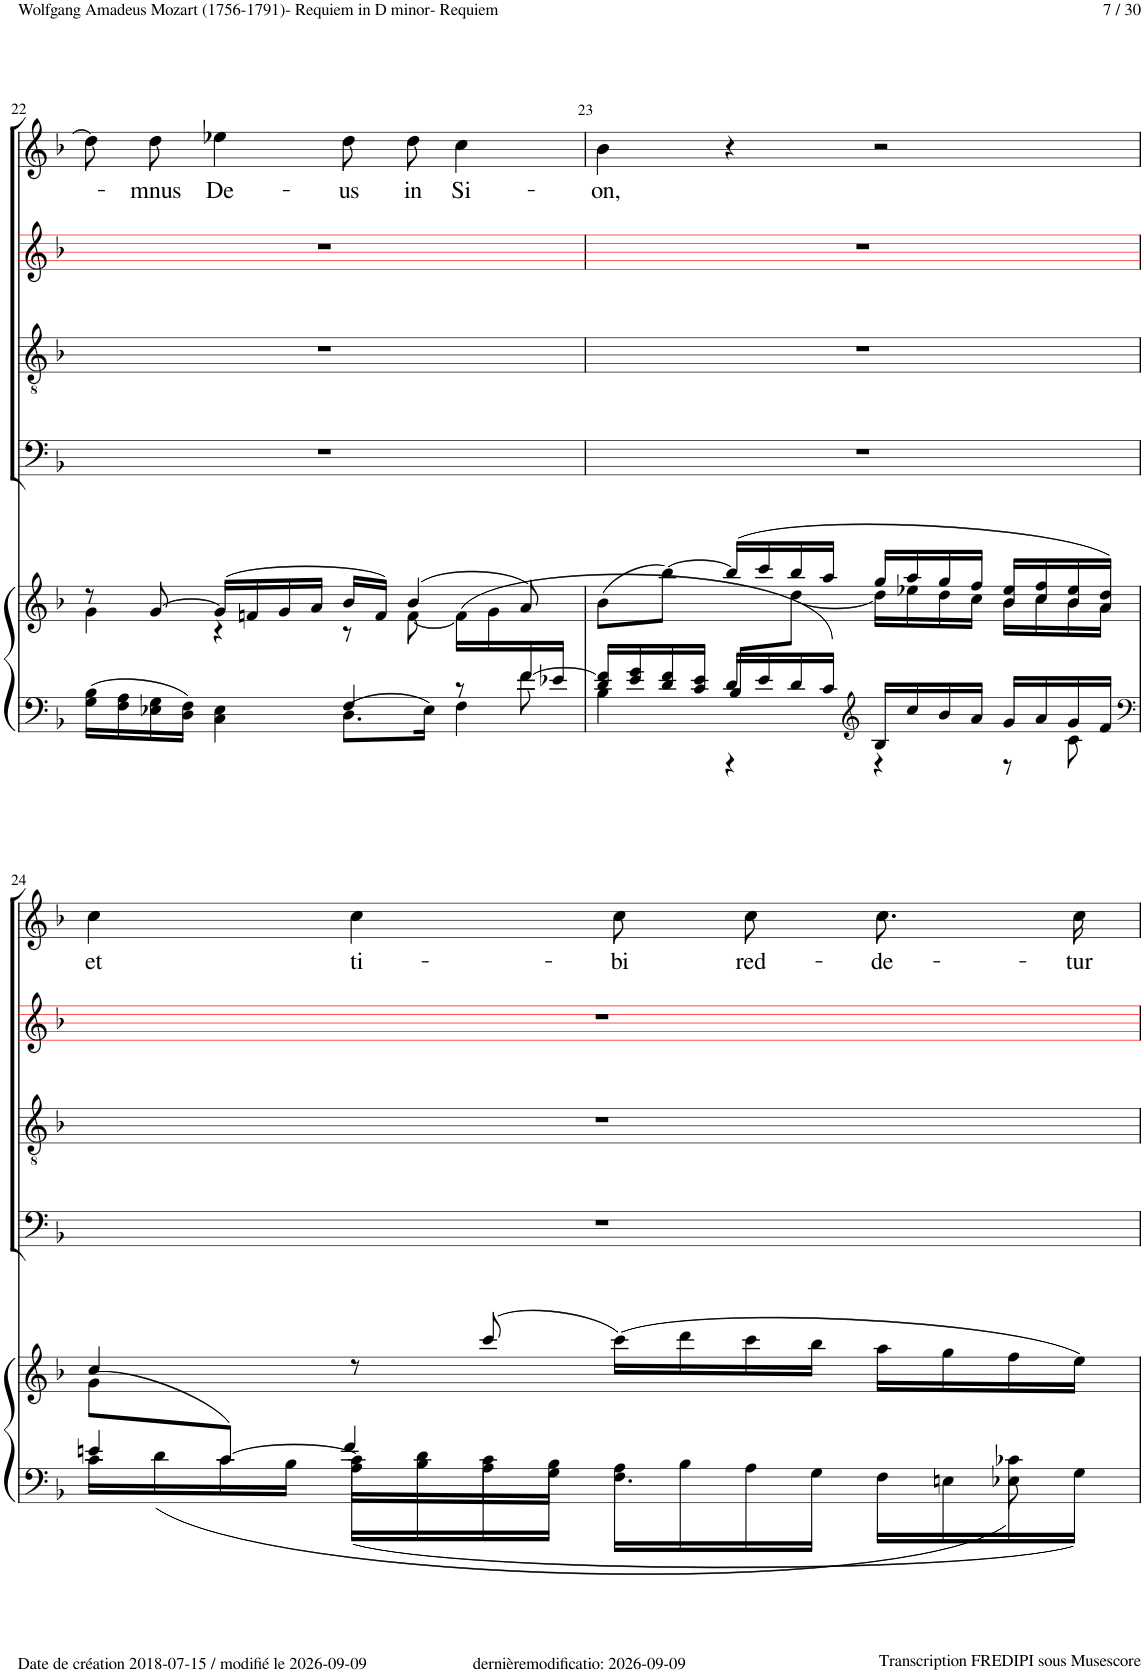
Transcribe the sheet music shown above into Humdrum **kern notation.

**kern	**kern	**kern	**kern	**kern	**kern	**text
*part5	*part5	*part4	*part3	*part2	*part1	*part1
*staff6	*staff5	*staff4	*staff3	*staff2	*staff1	*staff1
*I"Piano	*	*I"Basso Chorus	*I"Tenor Chorus	*I"Alto Chorus	*I"Soprano Chorus	*
*I'Pno	*	*I'Ch	*I'Ch	*	*I'Ch	*
!!LO:PB:g=z
*clefF4	*clefG2	*clefF4	*clefGv2	*clefG2	*clefG2	*
*	*	*	*	*ITrd1c2	*	*
*k[b-]	*k[b-]	*k[b-]	*k[b-]	*k[b-]	*k[b-]	*
*M4/4	*M4/4	*M4/4	*M4/4	*M4/4	*M4/4	*
*met(c)	*met(c)	*met(c)	*met(c)	*met(c)	*met(c)	*
=22	=22	=22	=22	=22	=22	=22
*^	*^	*	*	*	*	*
*	*^	*	*	*	*	*	*	*
2..ryy	16G\ 16B-\LL	4ryy	8r	4g\	1r	1r	1r	8dd\L	.
.	16F\ 16A\	.	.	.	.	.	.	.	.
!	!	!	!	!	!	!	!	!	!LO:LY:b
.	16E-X\ 16G\	.	[8g/	.	.	.	.	8dd\J	-mnus
.	16D\ 16F\JJ	.	.	.	.	.	.	.	.
!	!	!	!	!	!	!	!	!	!LO:LY:b
.	4C\ 4E-\	4ryy	(16g/LL]	4r	.	.	.	4ee-X\	De-
.	.	.	16fn/	.	.	.	.	.	.
.	.	.	16g/	.	.	.	.	.	.
.	.	.	16a/JJ	.	.	.	.	.	.
!	!	!	!	!	!	!	!	!	!LO:LY:b
.	8.D\L	4F/	16b-/LL	8r	.	.	.	8dd\L	-us
.	.	.	16f/JJ)	.	.	.	.	.	.
!	!	!	!	!	!	!	!	!	!LO:LY:b
.	.	.	(4b-/	[8f\	.	.	.	8dd\J	in
.	16E-\Jk	.	.	.	.	.	.	.	.
!	!	!	!	!	!	!	!	!	!LO:LY:b
.	8r	4F\	.	(16f\LL]	.	.	.	4cc\	Si-
.	.	.	.	16g\	.	.	.	.	.
[16f/	8f\	.	8a/)	8ryy	.	.	.	.	.
16e-X/JJ	.	.	.	.	.	.	.	.	.
=23	=23	=23	=23	=23	=23	=23	=23	=23	=23
!	!	!	!	!	!	!	!	!	!LO:LY:b
4ryy	16d/ 16f/]LL	4B-\	(8b-\L	4ryy	1r	1r	1r	4b-\	-on,
.	16e/ 16g/	.	.	.	.	.	.	.	.
.	16d/ 16f/	.	[8bb-\J)	.	.	.	.	.	.
.	16c/ 16e/JJ	.	.	.	.	.	.	.	.
8B-/L	16d/LL	4r	(16bb-/LL]	8ryy	.	.	.	4r	.
.	16e/	.	16ccc/	.	.	.	.	.	.
2ryy	16d/	.	16bb-/	[8dd\J	.	.	.	.	.
.	16c/JJ)	.	16aa/JJ	.	.	.	.	.	.
*clefG2	*	*	*	*	*	*	*	*	*
.	16B-/LL	4r	16gg/LL	16dd\LL]	.	.	.	2r	.
.	16cc/	.	16aa/	16ee-X\	.	.	.	.	.
.	16b-/	.	16gg/	16dd\	.	.	.	.	.
.	16a/JJ	.	16ff/JJ	16cc\JJ	.	.	.	.	.
.	16g/LL	8r	16b-/ 16ee-/LL	16b-\LL	.	.	.	.	.
.	16a/	.	16cc/ 16ff/	16cc\	.	.	.	.	.
8ryy	16g/	8c\	16b-/ 16ee-/	16b-\	.	.	.	.	.
.	16f/JJ	.	16a/ 16dd/JJ)	16a\JJ	.	.	.	.	.
*v	*v	*v	*	*	*	*	*	*	*
!!LO:LB:g=z
=24	=24	=24	=24	=24	=24	=24	=24
*clefF4	*	*	*	*	*	*	*
*^	*	*	*	*	*	*	*
*	*^	*	*	*	*	*	*	*
*	*	*^	*	*	*	*	*	*	*
!	!	!	!	!	!	!	!	!	!	!LO:LY:b
8ryy	4en/	16c\LL	2ryy	4cc/	(8g\L	1r	1r	1r	4cc\	et
.	.	16d\	.	.	.	.	.	.	.	.
[8c/J)	.	16c\	.	.	2..ryy	.	.	.	.	.
.	.	16B-\JJ	.	.	.	.	.	.	.	.
!	!	!	!	!	!	!	!	!	!	!LO:LY:b
16c\LL]	4f/	16A\LL	.	8r	.	.	.	.	4cc\	ti-
16d\	.	16B-\	.	.	.	.	.	.	.	.
16c\	.	16A\	.	(8ccc/	.	.	.	.	.	.
16B-\JJ	.	16G\JJ	.	.	.	.	.	.	.	.
!	!	!	!	!	!	!	!	!	!	!LO:LY:b
16A\LL	2ryy	4.F\	2ryy	(16ccc\LL)	.	.	.	.	8cc\L	-bi
16B-\	.	.	.	16ddd\	.	.	.	.	.	.
!	!	!	!	!	!	!	!	!	!	!LO:LY:b
16A\	.	.	.	16ccc\	.	.	.	.	8cc\J	red-
16G\JJ	.	.	.	16bb-\JJ	.	.	.	.	.	.
!	!	!	!	!	!	!	!	!	!	!LO:LY:b
16F\LL	.	.	.	16aa\LL	.	.	.	.	8.cc\L	-de-
16En\	.	.	.	16gg\	.	.	.	.	.	.
16c-X\	.	8E-X\	.	16ff\	.	.	.	.	.	.
!	!	!	!	!	!	!	!	!	!	!LO:LY:b
16G\JJ	.	.	.	16ee\JJ)	.	.	.	.	16cc\Jk	-tur
*v	*v	*v	*v	*	*	*	*	*	*	*
*	*v	*v	*	*	*	*	*
=	=	=	=	=	=	=
*-	*-	*-	*-	*-	*-	*-
